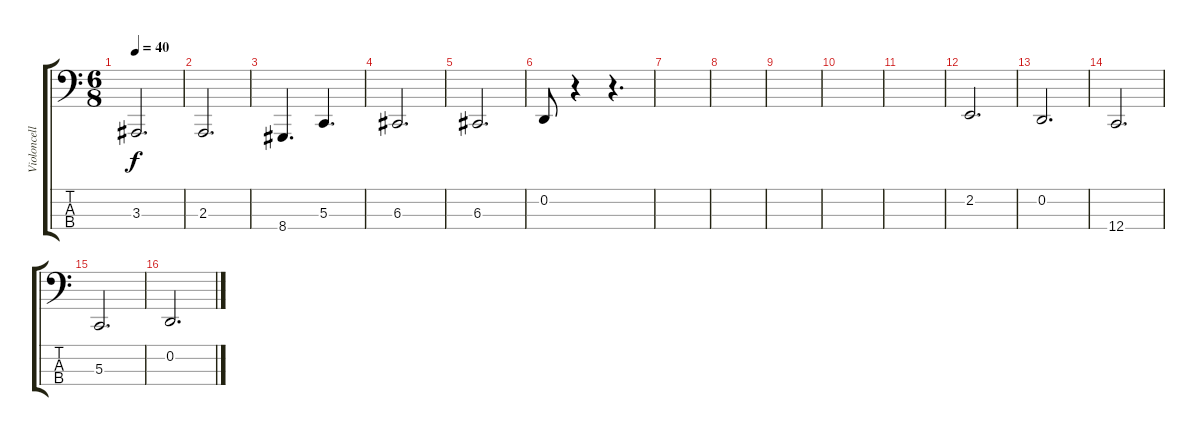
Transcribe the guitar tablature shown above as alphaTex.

\track ("Violoncello" "Violoncell") {instrument cello}
\staff {score tabs}
\tuning (A2 D2 G1 C1) {hide}
\ts (6 8)
\tempo 40
\clef f4
\ks c
3.3.2{d dy f} |
2.3.2{d} |
8.4.4{d} 5.3.4{d} |
6.3.2{d} |
6.3.2{d} |
0.2.8 r.4 r.4{d} |
|
|
|
|
|
2.2.2{d} |
0.2.2{d} |
12.4.2{d} |
5.3.2{d} |
0.2.2{d}
